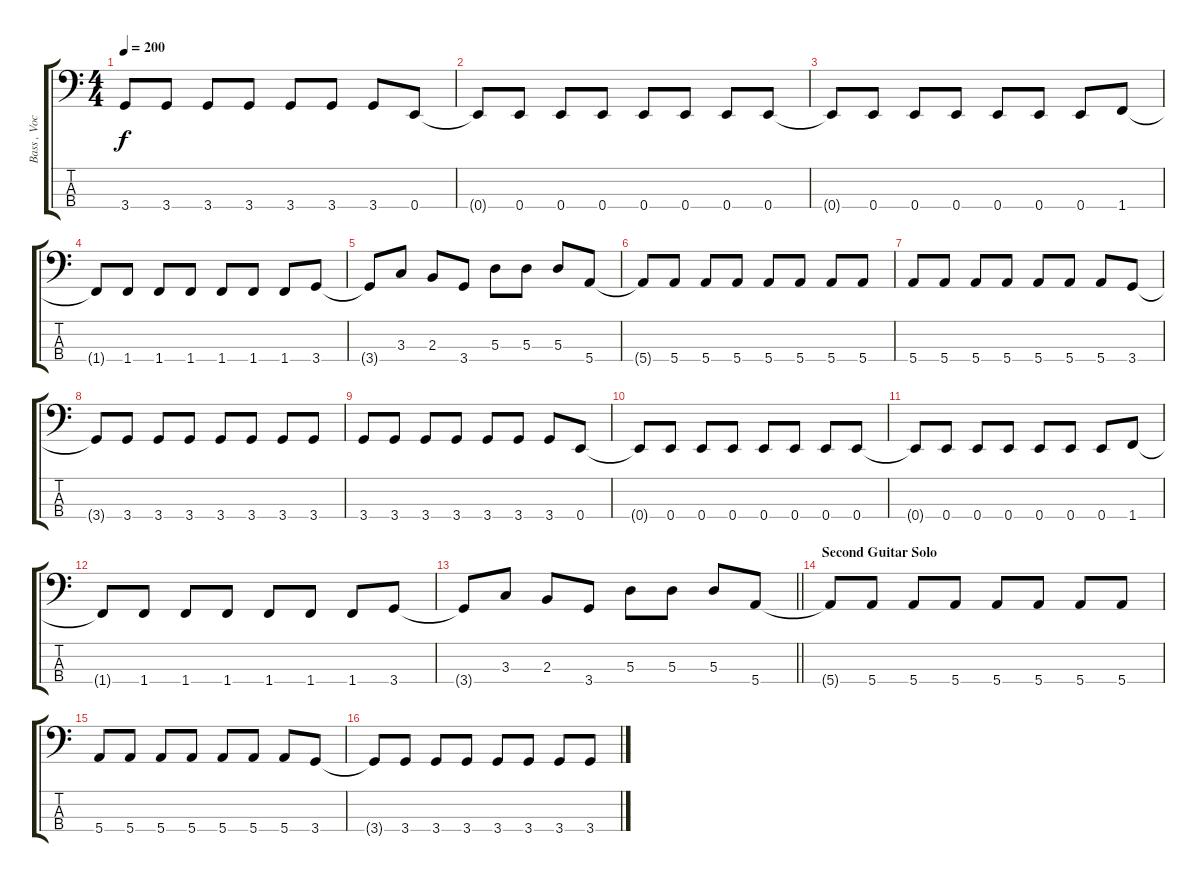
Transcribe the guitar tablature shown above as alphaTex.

\track ("Bass , Vocals - Paulo Gregoletto" "Bass , Voc") {instrument electricbasspick}
\staff {score tabs}
\tuning (G2 D2 A1 E1) {hide}
\ts (4 4)
\tempo 200
\clef f4
\ks c
3.4.8{dy f} 3.4.8 3.4.8 3.4.8 3.4.8 3.4.8 3.4.8 0.4.8 |
0.4{t}.8 0.4.8 0.4.8 0.4.8 0.4.8 0.4.8 0.4.8 0.4.8 |
0.4{t}.8 0.4.8 0.4.8 0.4.8 0.4.8 0.4.8 0.4.8 1.4.8 |
1.4{t}.8 1.4.8 1.4.8 1.4.8 1.4.8 1.4.8 1.4.8 3.4.8 |
3.4{t}.8 3.3.8 2.3.8 3.4.8 5.3.8 5.3.8 5.3.8 5.4.8 |
5.4{t}.8 5.4.8 5.4.8 5.4.8 5.4.8 5.4.8 5.4.8 5.4.8 |
5.4.8 5.4.8 5.4.8 5.4.8 5.4.8 5.4.8 5.4.8 3.4.8 |
3.4{t}.8 3.4.8 3.4.8 3.4.8 3.4.8 3.4.8 3.4.8 3.4.8 |
3.4.8 3.4.8 3.4.8 3.4.8 3.4.8 3.4.8 3.4.8 0.4.8 |
0.4{t}.8 0.4.8 0.4.8 0.4.8 0.4.8 0.4.8 0.4.8 0.4.8 |
0.4{t}.8 0.4.8 0.4.8 0.4.8 0.4.8 0.4.8 0.4.8 1.4.8 |
1.4{t}.8 1.4.8 1.4.8 1.4.8 1.4.8 1.4.8 1.4.8 3.4.8 |
\barLineRight lightlight
3.4{t}.8 3.3.8 2.3.8 3.4.8 5.3.8 5.3.8 5.3.8 5.4.8 |
\section ("" "Second Guitar Solo")
5.4{t}.8 5.4.8 5.4.8 5.4.8 5.4.8 5.4.8 5.4.8 5.4.8 |
5.4.8 5.4.8 5.4.8 5.4.8 5.4.8 5.4.8 5.4.8 3.4.8 |
3.4{t}.8 3.4.8 3.4.8 3.4.8 3.4.8 3.4.8 3.4.8 3.4.8
